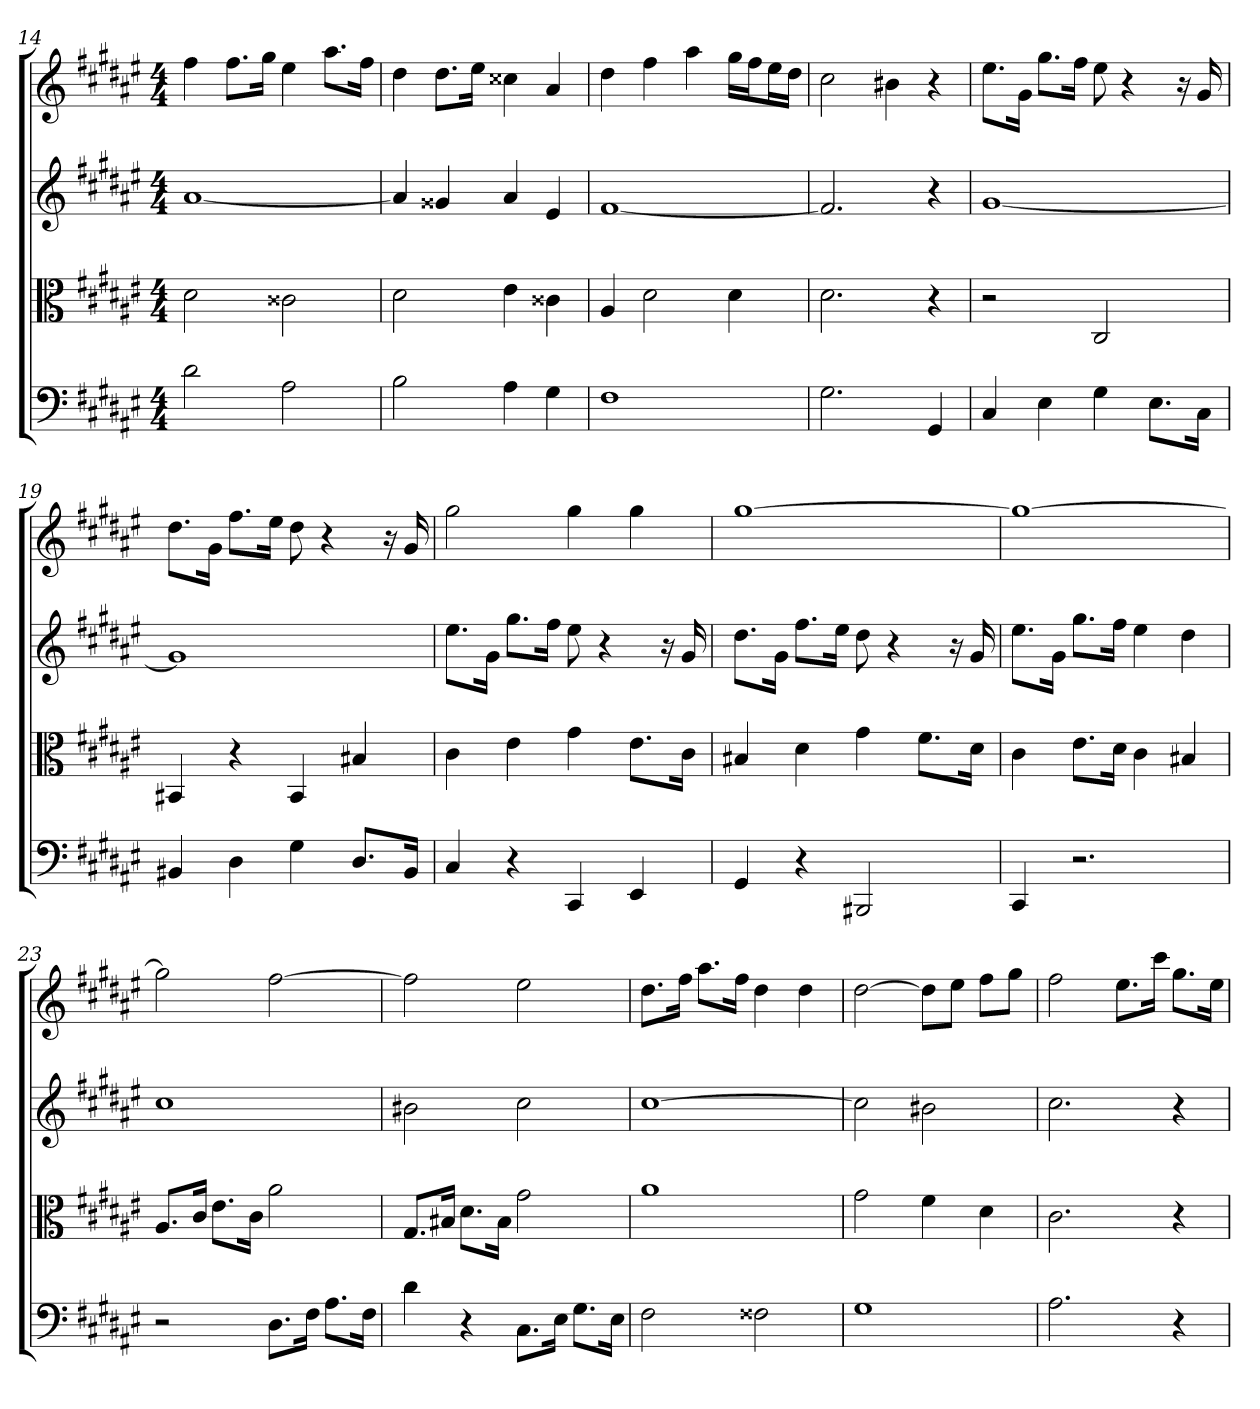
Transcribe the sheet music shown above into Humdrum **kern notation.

**kern	**kern	**kern	**kern
*part4	*part3	*part2	*part1
*staff4	*staff3	*staff2	*staff1
*clefF4	*clefC3	*	*
*k[f#c#g#d#a#e#]	*k[f#c#g#d#a#e#]	*k[f#c#g#d#a#e#]	*k[f#c#g#d#a#e#]
*F#:	*F#:	*F#:	*F#:
*M4/4	*M4/4	*M4/4	*M4/4
=14	=14	=14	=14
2d#	2d#	[1a#	4ff#
.	.	.	8.ff#L
.	.	.	16gg#Jk
2A#	2c##X	.	4ee#
.	.	.	8.aa#L
.	.	.	16ff#Jk
=15	=15	=15	=15
2B	2d#	4a#]	4dd#
.	.	4g##X	8.dd#L
.	.	.	16ee#Jk
4A#	4e#	4a#	4cc##X
4G#	4c##X	4e#	4a#
=16	=16	=16	=16
1F#	4A#	[1f#	4dd#
.	2d#	.	4ff#
.	.	.	4aa#
.	4d#	.	16gg#LL
.	.	.	16ff#J
.	.	.	16ee#L
.	.	.	16dd#JJ
=17	=17	=17	=17
2.G#	2.d#	2.f#]	2cc#
.	.	.	4b#X
4GG#	4r	4r	4r
=18	=18	=18	=18
4C#	2r	[1g#	8.ee#L
.	.	.	16g#Jk
4E#	.	.	8.gg#L
.	.	.	16ff#Jk
4G#	2C#	.	8ee#
.	.	.	4r
8.E#\L	.	.	.
.	.	.	16r
16C#\Jk	.	.	16g#
=19	=19	=19	=19
4BB#X	4BB#X	1g#]	8.dd#L
.	.	.	16g#Jk
4D#	4r	.	8.ff#L
.	.	.	16ee#Jk
4G#	4BB#	.	8dd#
.	.	.	4r
8.D#/L	4B#X	.	.
.	.	.	16r
16BB#/Jk	.	.	16g#
=20	=20	=20	=20
4C#	4c#	8.ee#L	2gg#
.	.	16g#Jk	.
4r	4e#	8.gg#L	.
.	.	16ff#Jk	.
4CC#	4g#	8ee#	4gg#
.	.	4r	.
4EE#	8.e#\L	.	4gg#
.	.	16r	.
.	16c#\Jk	16g#	.
=21	=21	=21	=21
4GG#	4B#X	8.dd#L	[1gg#
.	.	16g#Jk	.
4r	4d#	8.ff#L	.
.	.	16ee#Jk	.
2BBB#X	4g#	8dd#	.
.	.	4r	.
.	8.f#\L	.	.
.	.	16r	.
.	16d#\Jk	16g#	.
=22	=22	=22	=22
4CC#	4c#	8.ee#L	1gg#_
.	.	16g#Jk	.
2.r	8.e#\L	8.gg#L	.
.	16d#\Jk	16ff#Jk	.
.	4c#	4ee#	.
.	4B#X	4dd#	.
=23	=23	=23	=23
2r	8.A#/L	1cc#	2gg#]
.	16c#/Jk	.	.
.	8.e#\L	.	.
.	16c#\Jk	.	.
8.D#\L	2a#	.	[2ff#
16F#\Jk	.	.	.
8.A#\L	.	.	.
16F#\Jk	.	.	.
=24	=24	=24	=24
4d#	8.G#/L	2b#X	2ff#]
.	16B#X/Jk	.	.
4r	8.d#\L	.	.
.	16B#\Jk	.	.
8.C#\L	2g#	2cc#	2ee#
16E#\Jk	.	.	.
8.G#\L	.	.	.
16E#\Jk	.	.	.
=25	=25	=25	=25
2F#	1a#	[1cc#	8.dd#L
.	.	.	16ff#Jk
.	.	.	8.aa#L
.	.	.	16ff#Jk
2F##X	.	.	4dd#
.	.	.	4dd#
=26	=26	=26	=26
1G#	2g#	2cc#]	[2dd#
.	4f#	2b#X	8dd#L]
.	.	.	8ee#J
.	4d#	.	8ff#L
.	.	.	8gg#J
=27	=27	=27	=27
2.A#	2.c#	2.cc#	2ff#
.	.	.	8.ee#L
.	.	.	16ccc#Jk
4r	4r	4r	8.gg#L
.	.	.	16ee#Jk
=	=	=	=
*-	*-	*-	*-
